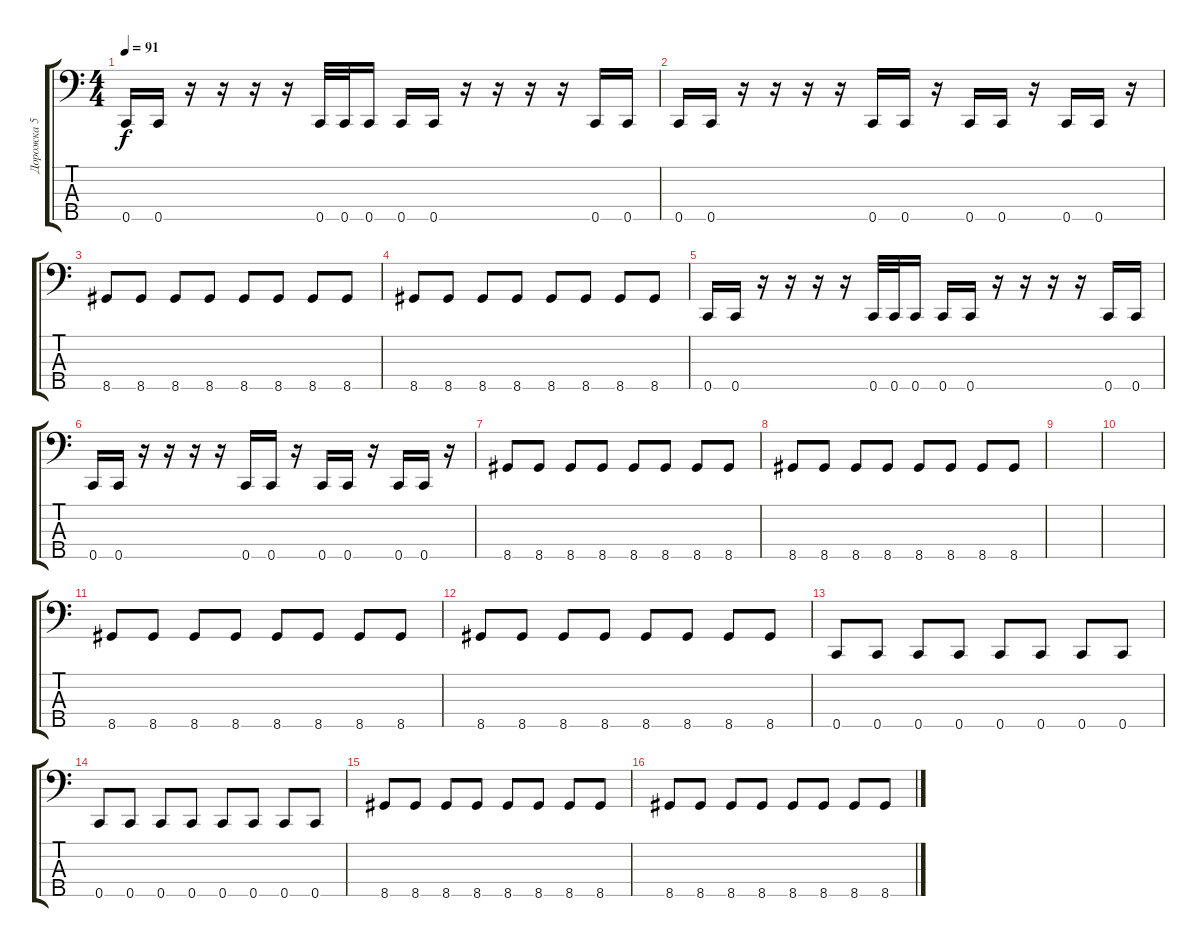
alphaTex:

\track ("Дорожка 5" "Дорожка 5") {instrument electricbasspick}
\staff {score tabs}
\tuning (Ab2 Eb2 Bb1 F1 C1) {hide}
\ts (4 4)
\tempo 91
\clef f4
\ks c
0.5.16{dy f} 0.5.16 r.16 r.16 r.16 r.16 0.5.32 0.5.32 0.5.16 0.5.16 0.5.16 r.16 r.16 r.16 r.16 0.5.16 0.5.16 |
0.5.16 0.5.16 r.16 r.16 r.16 r.16 0.5.16 0.5.16 r.16 0.5.16 0.5.16 r.16 0.5.16 0.5.16 r.16 |
8.5.8 8.5.8 8.5.8 8.5.8 8.5.8 8.5.8 8.5.8 8.5.8 |
8.5.8 8.5.8 8.5.8 8.5.8 8.5.8 8.5.8 8.5.8 8.5.8 |
0.5.16 0.5.16 r.16 r.16 r.16 r.16 0.5.32 0.5.32 0.5.16 0.5.16 0.5.16 r.16 r.16 r.16 r.16 0.5.16 0.5.16 |
0.5.16 0.5.16 r.16 r.16 r.16 r.16 0.5.16 0.5.16 r.16 0.5.16 0.5.16 r.16 0.5.16 0.5.16 r.16 |
8.5.8 8.5.8 8.5.8 8.5.8 8.5.8 8.5.8 8.5.8 8.5.8 |
8.5.8 8.5.8 8.5.8 8.5.8 8.5.8 8.5.8 8.5.8 8.5.8 |
|
|
8.5.8 8.5.8 8.5.8 8.5.8 8.5.8 8.5.8 8.5.8 8.5.8 |
8.5.8 8.5.8 8.5.8 8.5.8 8.5.8 8.5.8 8.5.8 8.5.8 |
0.5.8 0.5.8 0.5.8 0.5.8 0.5.8 0.5.8 0.5.8 0.5.8 |
0.5.8 0.5.8 0.5.8 0.5.8 0.5.8 0.5.8 0.5.8 0.5.8 |
8.5.8 8.5.8 8.5.8 8.5.8 8.5.8 8.5.8 8.5.8 8.5.8 |
8.5.8 8.5.8 8.5.8 8.5.8 8.5.8 8.5.8 8.5.8 8.5.8
